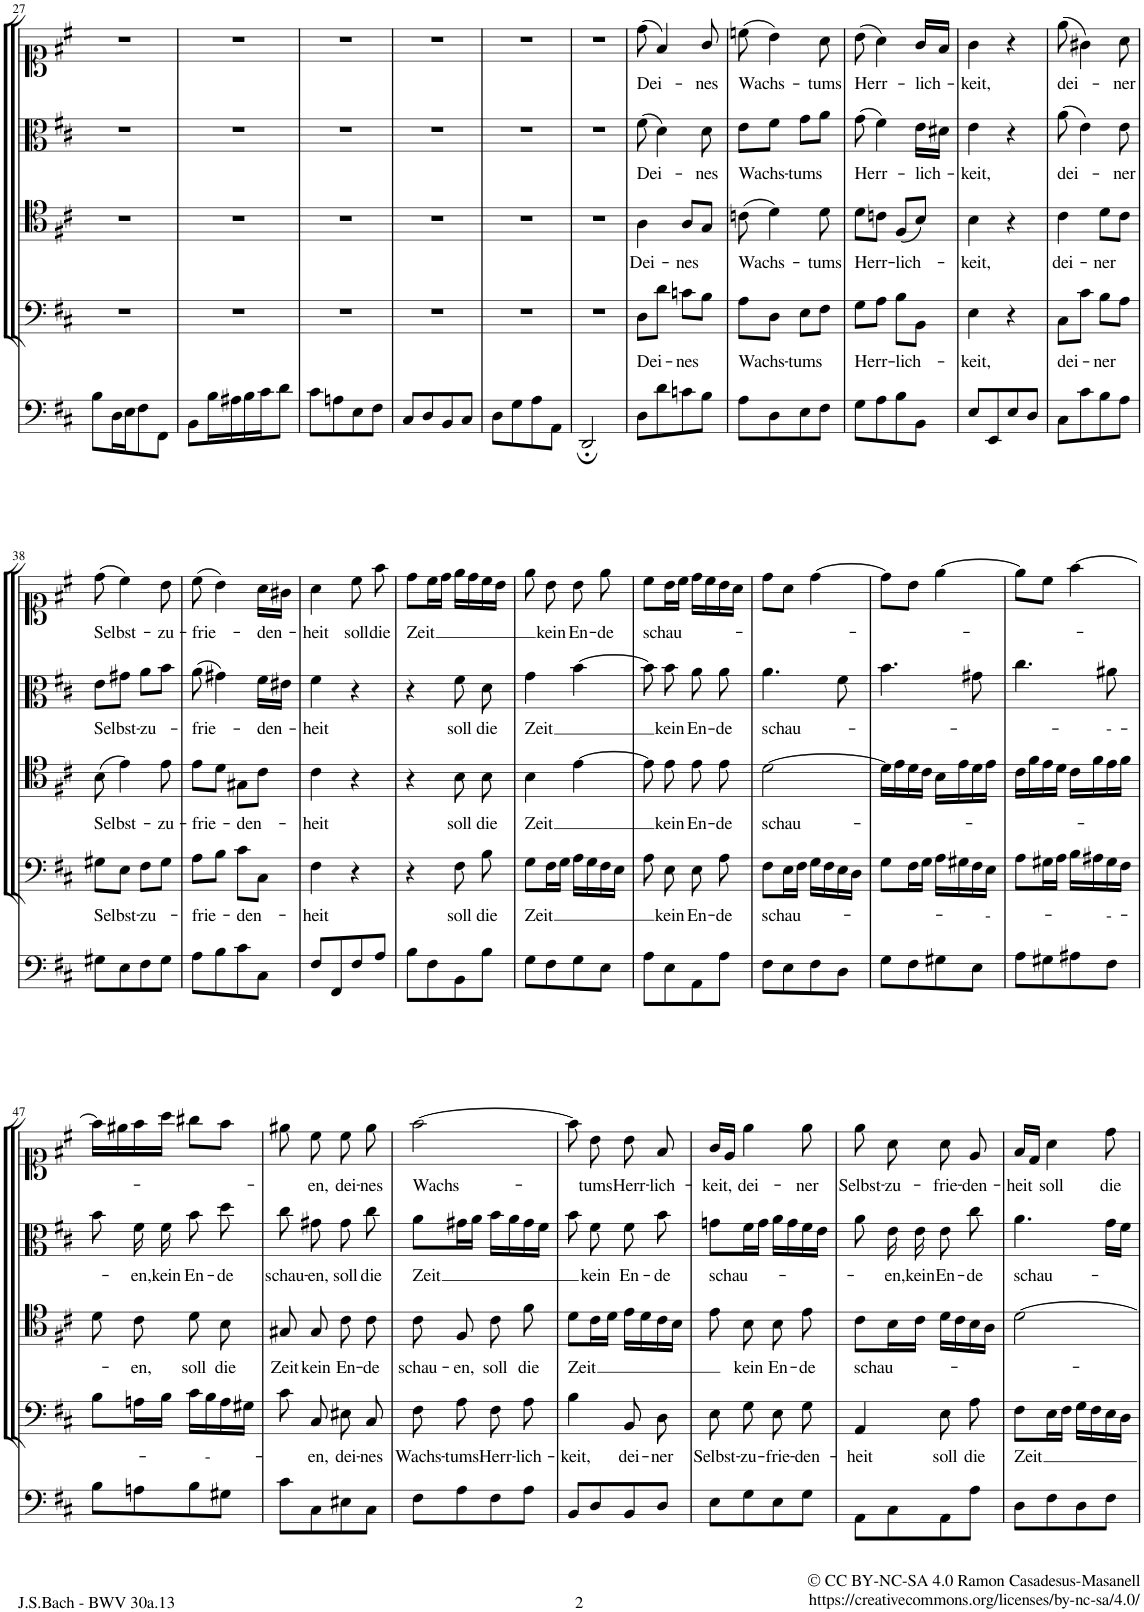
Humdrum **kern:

**kern	**kern	**text	**kern	**text	**kern	**text	**kern	**text
*part5	*part4	*part4	*part3	*part3	*part2	*part2	*part1	*part1
*staff5	*staff4	*staff4	*staff3	*staff3	*staff2	*staff2	*staff1	*staff1
*I"Continuo	*I"Basso	*	*I"Tenore	*	*I"Alto	*	*I"Soprano	*
!!LO:PB:g=z
*clefF4	*clefF4	*	*clefC4	*	*clefC3	*	*clefC1	*
*k[f#c#]	*k[f#c#]	*	*k[f#c#]	*	*k[f#c#]	*	*k[f#c#]	*
*M2/4	*M2/4	*	*M2/4	*	*M2/4	*	*M2/4	*
=27	=27	=27	=27	=27	=27	=27	=27	=27
8B\L	2r	.	2r	.	2r	.	2r	.
16D\L	.	.	.	.	.	.	.	.
16E\J	.	.	.	.	.	.	.	.
8F#\	.	.	.	.	.	.	.	.
8FF#\J	.	.	.	.	.	.	.	.
=28	=28	=28	=28	=28	=28	=28	=28	=28
8BB\L	2r	.	2r	.	2r	.	2r	.
16B\L	.	.	.	.	.	.	.	.
16A#X\	.	.	.	.	.	.	.	.
16B\	.	.	.	.	.	.	.	.
16c#\J	.	.	.	.	.	.	.	.
8d\J	.	.	.	.	.	.	.	.
=29	=29	=29	=29	=29	=29	=29	=29	=29
8c#\L	2r	.	2r	.	2r	.	2r	.
8An\	.	.	.	.	.	.	.	.
8E\	.	.	.	.	.	.	.	.
8F#\J	.	.	.	.	.	.	.	.
=30	=30	=30	=30	=30	=30	=30	=30	=30
8C#/L	2r	.	2r	.	2r	.	2r	.
8D/	.	.	.	.	.	.	.	.
8BB/	.	.	.	.	.	.	.	.
8C#/J	.	.	.	.	.	.	.	.
=31	=31	=31	=31	=31	=31	=31	=31	=31
8D\L	2r	.	2r	.	2r	.	2r	.
8G\	.	.	.	.	.	.	.	.
8A\	.	.	.	.	.	.	.	.
8AA\J	.	.	.	.	.	.	.	.
=32	=32	=32	=32	=32	=32	=32	=32	=32
2DD;/	2r	.	2r	.	2r	.	2r	.
=33	=33	=33	=33	=33	=33	=33	=33	=33
!	!	!LO:LY:b	!	!LO:LY:b	!	!LO:LY:b	!	!LO:LY:b
8D\L	8D\L	Dei-	4A\	Dei-	(8f#\	Dei-	(8dd\	Dei-
8d\	8d\J	.	.	.	4d\)	.	4f#/)	.
!	!	!LO:LY:b	!	!LO:LY:b	!	!	!	!
8cn\	8cn\L	-nes	8A/L	-nes	.	.	.	.
!	!	!	!	!	!	!LO:LY:b	!	!LO:LY:b
8B\J	8B\J	.	8G/J	.	8d\	-nes	8g/	-nes
=34	=34	=34	=34	=34	=34	=34	=34	=34
!	!	!LO:LY:b	!	!LO:LY:b	!	!LO:LY:b	!	!LO:LY:b
8A\L	8A\L	Wachs-	(8cn\	Wachs-	8e\L	Wachs-	(8ccn\	Wachs-
8D\	8D\J	.	4d\)	.	8f#\J	.	4b\)	.
!	!	!LO:LY:b	!	!	!	!LO:LY:b	!	!
8E\	8E\L	-tums	.	.	8g\L	-tums	.	.
!	!	!	!	!LO:LY:b	!	!	!	!LO:LY:b
8F#\J	8F#\J	.	8d\	-tums	8a\J	.	8a\	-tums
=35	=35	=35	=35	=35	=35	=35	=35	=35
!	!	!LO:LY:b	!	!LO:LY:b	!	!LO:LY:b	!	!LO:LY:b
8G\L	8G\L	Herr-	8d\L	Herr-	(8g\	Herr-	(8b\	Herr-
8A\	8A\J	.	8cn\J	.	4f#\)	.	4a\)	.
!	!	!LO:LY:b	!	!LO:LY:b	!	!	!	!
8B\	8B\L	-lich-	(8F#/L	-lich-	.	.	.	.
!	!	!	!	!	!	!LO:LY:b	!	!LO:LY:b
8BB\J	8BB\J	.	8B/J)	.	16e\LL	-lich-	16g/LL	-lich-
.	.	.	.	.	16d#X\JJ	.	16f#/JJ	.
=36	=36	=36	=36	=36	=36	=36	=36	=36
!	!	!LO:LY:b	!	!LO:LY:b	!	!LO:LY:b	!	!LO:LY:b
8E/L	4E\	-keit,	4B\	-keit,	4e\	-keit,	4g\	-keit,
8EE/	.	.	.	.	.	.	.	.
8E/	4r	.	4r	.	4r	.	4r	.
8D/J	.	.	.	.	.	.	.	.
=37	=37	=37	=37	=37	=37	=37	=37	=37
!	!	!LO:LY:b	!	!LO:LY:b	!	!LO:LY:b	!	!LO:LY:b
8C#\L	8C#\L	dei-	4c#\	dei-	(8a\	dei-	(8ee\	dei-
8c#\	8c#\J	.	.	.	4e\)	.	4g#X\)	.
!	!	!LO:LY:b	!	!LO:LY:b	!	!	!	!
8B\	8B\L	-ner	8d\L	-ner	.	.	.	.
!	!	!	!	!	!	!LO:LY:b	!	!LO:LY:b
8A\J	8A\J	.	8c#\J	.	8e\	-ner	8a\	-ner
!!LO:LB:g=z
=38	=38	=38	=38	=38	=38	=38	=38	=38
!	!	!LO:LY:b	!	!LO:LY:b	!	!LO:LY:b	!	!LO:LY:b
8G#X\L	8G#X\L	Selbst-	(8B\	Selbst-	8e\L	Selbst-	(8dd\	Selbst-
8E\	8E\J	.	4e\)	.	8g#X\J	.	4cc#\)	.
!	!	!LO:LY:b	!	!	!	!LO:LY:b	!	!
8F#\	8F#\L	-zu-	.	.	8a\L	-zu-	.	.
!	!	!	!	!LO:LY:b	!	!	!	!LO:LY:b
8G#\J	8G#\J	.	8e\	-zu-	8b\J	.	8b\	-zu-
=39	=39	=39	=39	=39	=39	=39	=39	=39
!	!	!LO:LY:b	!	!LO:LY:b	!	!LO:LY:b	!	!LO:LY:b
8A\L	8A\L	-frie-	8e\L	-frie-	(8a\	-frie-	(8cc#\	-frie-
8B\	8B\J	.	8d\J	.	4g#X\)	.	4b\)	.
!	!	!LO:LY:b	!	!LO:LY:b	!	!	!	!
8c#\	8c#\L	-den-	8G#X\L	-den-	.	.	.	.
!	!	!	!	!	!	!LO:LY:b	!	!LO:LY:b
8C#\J	8C#\J	.	8c#\J	.	16f#\LL	-den-	16a\LL	-den-
.	.	.	.	.	16e#X\JJ	.	16g#X\JJ	.
=40	=40	=40	=40	=40	=40	=40	=40	=40
!	!	!LO:LY:b	!	!LO:LY:b	!	!LO:LY:b	!	!LO:LY:b
8F#/L	4F#\	-heit	4c#\	-heit	4f#\	-heit	4a\	-heit
8FF#/	.	.	.	.	.	.	.	.
!	!	!	!	!	!	!	!	!LO:LY:b
8F#/	4r	.	4r	.	4r	.	8cc#\	soll
!	!	!	!	!	!	!	!	!LO:LY:b
8A/J	.	.	.	.	.	.	8ff#\	die
=41	=41	=41	=41	=41	=41	=41	=41	=41
!	!	!	!	!	!	!	!	!LO:LY:b
8B\L	4r	.	4r	.	4r	.	8dd\L	Zeit
8F#\	.	.	.	.	.	.	16cc#\L	.
.	.	.	.	.	.	.	16dd\JJ	.
!	!	!LO:LY:b	!	!LO:LY:b	!	!LO:LY:b	!	!
8BB\	8F#\	soll	8B\	soll	8f#\	soll	16ee\LL	.
.	.	.	.	.	.	.	16dd\	.
!	!	!LO:LY:b	!	!LO:LY:b	!	!LO:LY:b	!	!
8B\J	8B\	die	8B\	die	8d\	die	16cc#\	.
.	.	.	.	.	.	.	16b\JJ	.
=42	=42	=42	=42	=42	=42	=42	=42	=42
!	!	!LO:LY:b	!	!LO:LY:b	!	!LO:LY:b	!	!
8G\L	8G\L	Zeit	4B\	Zeit	4g\	Zeit	8ee\	.
!	!	!	!	!	!	!	!	!LO:LY:b
8F#\	16F#\L	.	.	.	.	.	8b\	kein
.	16G\JJ	.	.	.	.	.	.	.
!	!	!	!	!	!	!	!	!LO:LY:b
8G\	16A\LL	.	[>4e\	.	[>4b\	.	8b\	En-
.	16G\	.	.	.	.	.	.	.
!	!	!	!	!	!	!	!	!LO:LY:b
8E\J	16F#\	.	.	.	.	.	8ee\	-de
.	16E\JJ	.	.	.	.	.	.	.
=43	=43	=43	=43	=43	=43	=43	=43	=43
!	!	!	!	!	!	!	!	!LO:LY:b
8A\L	8A\	.	8e\]	.	8b\]	.	8cc#\L	schau-
!	!	!LO:LY:b	!	!LO:LY:b	!	!LO:LY:b	!	!
8E\	8E\	kein	8e\	kein	8b\	kein	16b\L	.
.	.	.	.	.	.	.	16cc#\JJ	.
!	!	!LO:LY:b	!	!LO:LY:b	!	!LO:LY:b	!	!
8AA\	8E\	En-	8e\	En-	8a\	En-	16dd\LL	.
.	.	.	.	.	.	.	16cc#\	.
!	!	!LO:LY:b	!	!LO:LY:b	!	!LO:LY:b	!	!
8A\J	8A\	-de	8e\	-de	8a\	-de	16b\	.
.	.	.	.	.	.	.	16a\JJ	.
=44	=44	=44	=44	=44	=44	=44	=44	=44
!	!	!LO:LY:b	!	!LO:LY:b	!	!LO:LY:b	!	!
8F#\L	8F#\L	schau-	[>2d\	schau-	4.a\	schau-	8dd\L	.
8E\	16E\L	.	.	.	.	.	8a\J	.
.	16F#\JJ	.	.	.	.	.	.	.
8F#\	16G\LL	.	.	.	.	.	[>4dd\	.
.	16F#\	.	.	.	.	.	.	.
8D\J	16E\	.	.	.	8f#\	.	.	.
.	16D\JJ	.	.	.	.	.	.	.
=45	=45	=45	=45	=45	=45	=45	=45	=45
8G\L	8G\L	.	16d\LL]	.	4.b\	.	8dd\L]	.
.	.	.	16e\	.	.	.	.	.
8F#\	16F#\L	.	16d\	.	.	.	8b\J	.
.	16G\JJ	.	16c#\JJ	.	.	.	.	.
8G#X\	16A\LL	.	16B\LL	.	.	.	[>4ee\	.
.	16G#X\	.	16e\	.	.	.	.	.
8E\J	16F#\	.	16d\	.	8g#X\	.	.	.
!	!	!LO:LY:b	!	!	!	!	!	!
.	16E\JJ	---	16e\JJ	.	.	.	.	.
=46	=46	=46	=46	=46	=46	=46	=46	=46
8A\L	8A\L	.	16c#\LL	.	4.cc#\	.	8ee\L]	.
.	.	.	16f#\	.	.	.	.	.
8G#X\	16G#X\L	.	16e\	.	.	.	8cc#\J	.
.	16A\JJ	.	16d\JJ	.	.	.	.	.
8A#X\	16B\LL	.	16c#\LL	.	.	.	[>4ff#\	.
.	16A#X\	.	16f#\	.	.	.	.	.
!	!	!LO:LY:b	!	!	!	!LO:LY:b	!	!
8F#\J	16G#\	---	16e\	.	8a#X\	--	.	.
.	16F#\JJ	.	16f#\JJ	.	.	.	.	.
!!LO:LB:g=z
=47	=47	=47	=47	=47	=47	=47	=47	=47
8B\L	8B\L	.	8d\	.	8b\	.	16ff#\LL]	.
.	.	.	.	.	.	.	16ee#X\	.
!	!	!	!	!LO:LY:b	!	!LO:LY:b	!	!
8An\	16An\L	.	8c#\	-en,	16f#\	-en,	16ff#\	.
!	!	!	!	!	!	!LO:LY:b	!	!
.	16B\JJ	.	.	.	16f#\	-kein	16aa\JJ	.
!	!	!	!	!LO:LY:b	!	!LO:LY:b	!	!
8B\	16c#\LL	.	8d\	soll	8b\	En-	8gg#X\L	.
!	!	!LO:LY:b	!	!	!	!	!	!
.	16B\	---	.	.	.	.	.	.
!	!	!	!	!LO:LY:b	!	!LO:LY:b	!	!
8G#X\J	16A\	.	8B\	die	8dd\	-de	8ff#\J	.
.	16G#X\JJ	.	.	.	.	.	.	.
=48	=48	=48	=48	=48	=48	=48	=48	=48
!	!	!	!	!LO:LY:b	!	!LO:LY:b	!	!
8c#\L	8c#\	.	8G#X/	Zeit	8cc#\	schau-	8ee#X\	.
!	!	!LO:LY:b	!	!LO:LY:b	!	!LO:LY:b	!	!LO:LY:b
8C#\	8C#/	en,	8G#/	kein	8g#X\	-en,	8cc#\	en,
!	!	!LO:LY:b	!	!LO:LY:b	!	!LO:LY:b	!	!LO:LY:b
8E#X\	8E#X\	dei-	8c#\	En-	8g#\	soll	8cc#\	dei-
!	!	!LO:LY:b	!	!LO:LY:b	!	!LO:LY:b	!	!LO:LY:b
8C#\J	8C#/	-nes	8c#\	-de	8cc#\	die	8ee#\	-nes
=49	=49	=49	=49	=49	=49	=49	=49	=49
!	!	!LO:LY:b	!	!LO:LY:b	!	!LO:LY:b	!	!LO:LY:b
8F#\L	8F#\	Wachs-	8c#\	schau-	8a\L	Zeit	[>2ff#\	Wachs-
!	!	!LO:LY:b	!	!LO:LY:b	!	!	!	!
8A\	8A\	-tums	8F#/	-en,	16g#X\L	.	.	.
.	.	.	.	.	16a\JJ	.	.	.
!	!	!LO:LY:b	!	!LO:LY:b	!	!	!	!
8F#\	8F#\	Herr-	8c#\	soll	16b\LL	.	.	.
.	.	.	.	.	16a\	.	.	.
!	!	!LO:LY:b	!	!LO:LY:b	!	!	!	!
8A\J	8A\	-lich-	8f#\	die	16g#\	.	.	.
.	.	.	.	.	16f#\JJ	.	.	.
=50	=50	=50	=50	=50	=50	=50	=50	=50
!	!	!LO:LY:b	!	!LO:LY:b	!	!	!	!
8BB/L	4B\	-keit,	8d\L	Zeit	8b\	.	8ff#\]	.
!	!	!	!	!	!	!LO:LY:b	!	!LO:LY:b
8D/	.	.	16c#\L	.	8f#\	kein	8b\	-tums
.	.	.	16d\JJ	.	.	.	.	.
!	!	!LO:LY:b	!	!	!	!LO:LY:b	!	!LO:LY:b
8BB/	8BB/	dei-	16e\LL	.	8f#\	En-	8b\	Herr-
.	.	.	16d\	.	.	.	.	.
!	!	!LO:LY:b	!	!	!	!LO:LY:b	!	!LO:LY:b
8D/J	8D\	-ner	16c#\	.	8b\	-de	8f#/	-lich-
.	.	.	16B\JJ	.	.	.	.	.
=51	=51	=51	=51	=51	=51	=51	=51	=51
!	!	!LO:LY:b	!	!	!	!LO:LY:b	!	!LO:LY:b
8E\L	8E\	Selbst-	8e\	.	8gn\L	schau-	16g/LL	-keit,
.	.	.	.	.	.	.	16e/JJ	.
!	!	!LO:LY:b	!	!LO:LY:b	!	!	!	!LO:LY:b
8G\	8G\	-zu-	8B\	-kein	16f#\L	.	4ee\	dei-
.	.	.	.	.	16g\JJ	.	.	.
!	!	!LO:LY:b	!	!LO:LY:b	!	!	!	!
8E\	8E\	-frie-	8B\	En-	16a\LL	.	.	.
.	.	.	.	.	16g\	.	.	.
!	!	!LO:LY:b	!	!LO:LY:b	!	!	!	!LO:LY:b
8G\J	8G\	-den-	8e\	-de	16f#\	.	8ee\	-ner
.	.	.	.	.	16e\JJ	.	.	.
=52	=52	=52	=52	=52	=52	=52	=52	=52
!	!	!LO:LY:b	!	!LO:LY:b	!	!	!	!LO:LY:b
8AA\L	4AA/	-heit	8c#\L	schau-	8a\	.	8ee\	Selbst-
!	!	!	!	!	!	!LO:LY:b	!	!LO:LY:b
8C#\	.	.	16B\L	.	16e\	-en,	8a\	-zu-
!	!	!	!	!	!	!LO:LY:b	!	!
.	.	.	16c#\JJ	.	16e\	-kein	.	.
!	!	!LO:LY:b	!	!	!	!LO:LY:b	!	!LO:LY:b
8AA\	8E\	soll	16d\LL	.	8e\	En-	8a\	-frie-
.	.	.	16c#\	.	.	.	.	.
!	!	!LO:LY:b	!	!	!	!LO:LY:b	!	!LO:LY:b
8A\J	8A\	die	16B\	.	8cc#\	-de	8e/	-den-
.	.	.	16A\JJ	.	.	.	.	.
=53	=53	=53	=53	=53	=53	=53	=53	=53
!	!	!LO:LY:b	!	!	!	!LO:LY:b	!	!LO:LY:b
8D\L	8F#\L	Zeit	[>2d\	.	4.a\	schau-	16f#/LL	-heit
.	.	.	.	.	.	.	16d/JJ	.
!	!	!	!	!	!	!	!	!LO:LY:b
8F#\	16E\L	.	.	.	.	.	4a\	soll
.	16F#\JJ	.	.	.	.	.	.	.
8D\	16G\LL	.	.	.	.	.	.	.
.	16F#\	.	.	.	.	.	.	.
!	!	!	!	!	!	!	!	!LO:LY:b
8F#\J	16E\	.	.	.	16g\LL	.	8dd\	die
.	16D\JJ	.	.	.	16f#\JJ	.	.	.
=	=	=	=	=	=	=	=	=
*-	*-	*-	*-	*-	*-	*-	*-	*-
